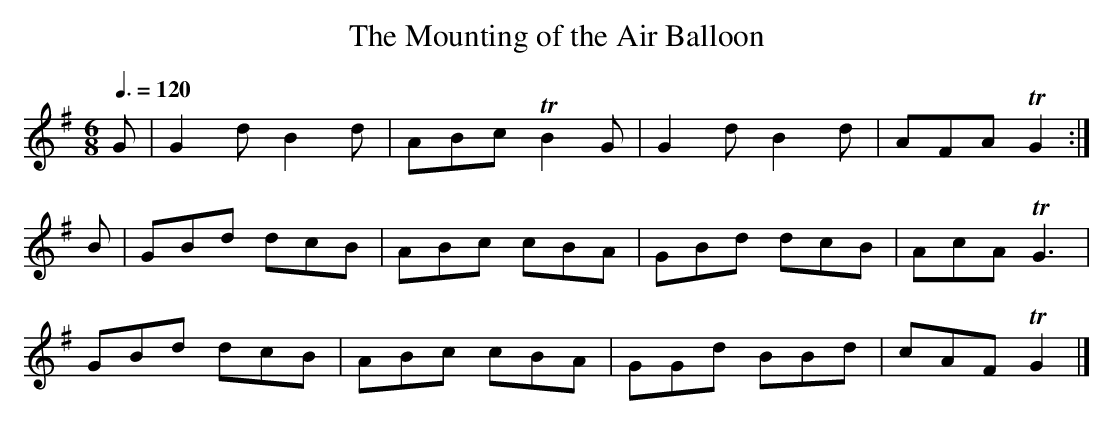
X:1
T:The Mounting of the Air Balloon
M:6/8
L:1/8
Q:3/8=120
K:G
G|G2d B2d|ABc TB2G|G2d B2d|AFA TG2:|
B|GBd dcB|ABc  cBA|GBd dcB|AcA TG3 |
  GBd dcB|ABc  cBA|GGd BBd|cAF TG2|]
